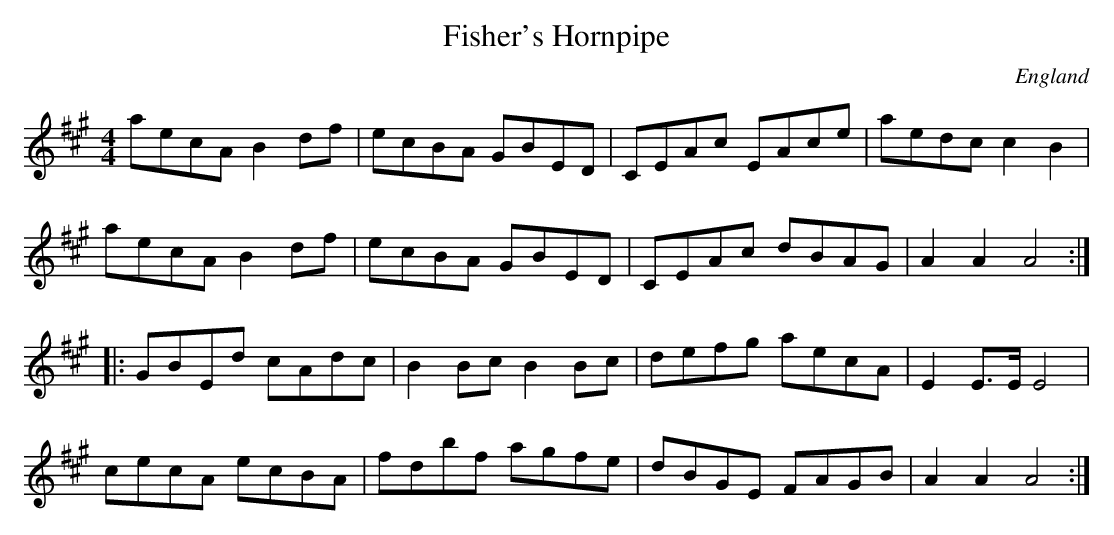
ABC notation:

X:1
T:Fisher's Hornpipe
L:1/8
M:4/4
O:England
K:A major
aecA B2df | ecBA GBED | CEAc EAce | aedc c2B2 |
aecA B2df | ecBA GBED | CEAc dBAG | A2A2 A4::
GBEd cAdc | B2Bc B2Bc | defg aecA | E2E>E E4 |
cecA ecBA | fdbf agfe | dBGE FAGB | A2A2 A4:|
